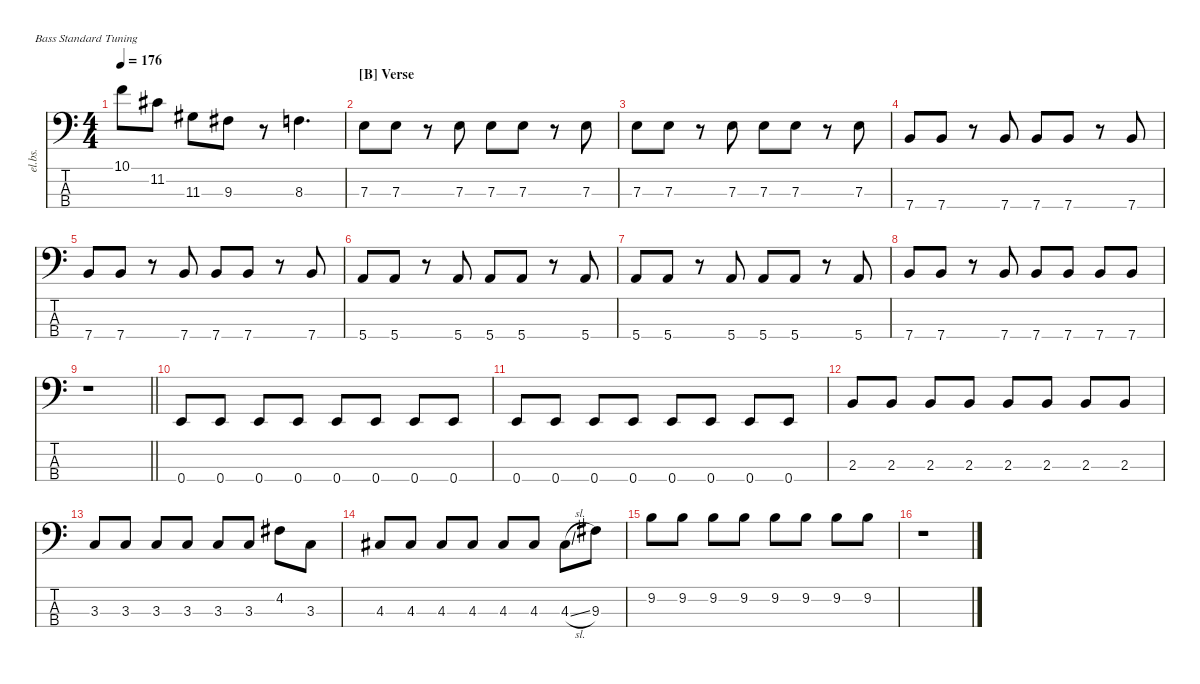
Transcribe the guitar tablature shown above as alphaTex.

\defaultSystemsLayout 4
\hideDynamics
\bracketExtendMode nobrackets
\track ("Electric Bass" "el.bs.") {instrument electricbassfinger}
\staff {score tabs}
\tuning (G2 D2 A1 E1)
\ts (4 4)
\tempo 176
\clef f4
\ks c
10.1{t}.8{dy mf} 11.2{acc #}.8 11.3{acc #}.8 9.3{acc #}.8 r.8 8.3.4{d} |
\section ("B" "Verse")
7.3.8 7.3.8 r.8 7.3.8 7.3.8 7.3.8 r.8 7.3.8 |
7.3.8 7.3.8 r.8 7.3.8 7.3.8 7.3.8 r.8 7.3.8 |
7.4.8 7.4.8 r.8 7.4.8 7.4.8 7.4.8 r.8 7.4.8 |
7.4.8 7.4.8 r.8 7.4.8 7.4.8 7.4.8 r.8 7.4.8 |
5.4.8 5.4.8 r.8 5.4.8 5.4.8 5.4.8 r.8 5.4.8 |
5.4.8 5.4.8 r.8 5.4.8 5.4.8 5.4.8 r.8 5.4.8 |
7.4.8 7.4.8 r.8 7.4.8 7.4.8 7.4.8 7.4.8 7.4.8 |
\barLineRight lightlight
r.1 |
0.4.8 0.4.8 0.4.8 0.4.8 0.4.8 0.4.8 0.4.8 0.4.8 |
0.4.8 0.4.8 0.4.8 0.4.8 0.4.8 0.4.8 0.4.8 0.4.8 |
2.3.8 2.3.8 2.3.8 2.3.8 2.3.8 2.3.8 2.3.8 2.3.8 |
3.3.8 3.3.8 3.3.8 3.3.8 3.3.8 3.3.8 4.2{acc #}.8 3.3.8 |
4.3{acc #}.8 4.3{acc #}.8 4.3{acc #}.8 4.3{acc #}.8 4.3{acc #}.8 4.3{acc #}.8 4.3{sl acc #}.8 9.3{acc #}.8 |
9.2.8 9.2.8 9.2.8 9.2.8 9.2.8 9.2.8 9.2.8 9.2.8 |
r.1
